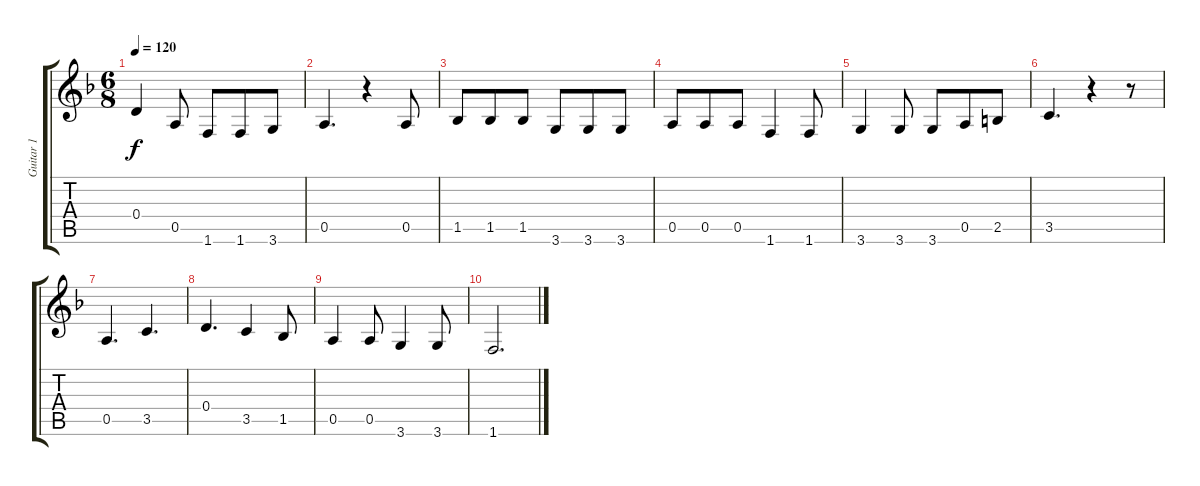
\track ("Guitar 1" "Guitar 1") {instrument acousticguitarnylon}
\staff {score tabs}
\tuning (E4 B3 G3 D3 A2 E2) {hide}
\ts (6 8)
\tempo 120
\clef g2
\ks f
0.4.4{dy f} 0.5.8 1.6.8 1.6.8 3.6.8 |
0.5.4{d} r.4 0.5.8 |
1.5.8 1.5.8 1.5.8 3.6.8 3.6.8 3.6.8 |
0.5.8 0.5.8 0.5.8 1.6.4 1.6.8 |
3.6.4 3.6.8 3.6.8 0.5.8 2.5.8 |
3.5.4{d} r.4 r.8 |
0.5.4{d} 3.5.4{d} |
0.4.4{d} 3.5.4 1.5.8 |
0.5.4 0.5.8 3.6.4 3.6.8 |
1.6.2{d}
